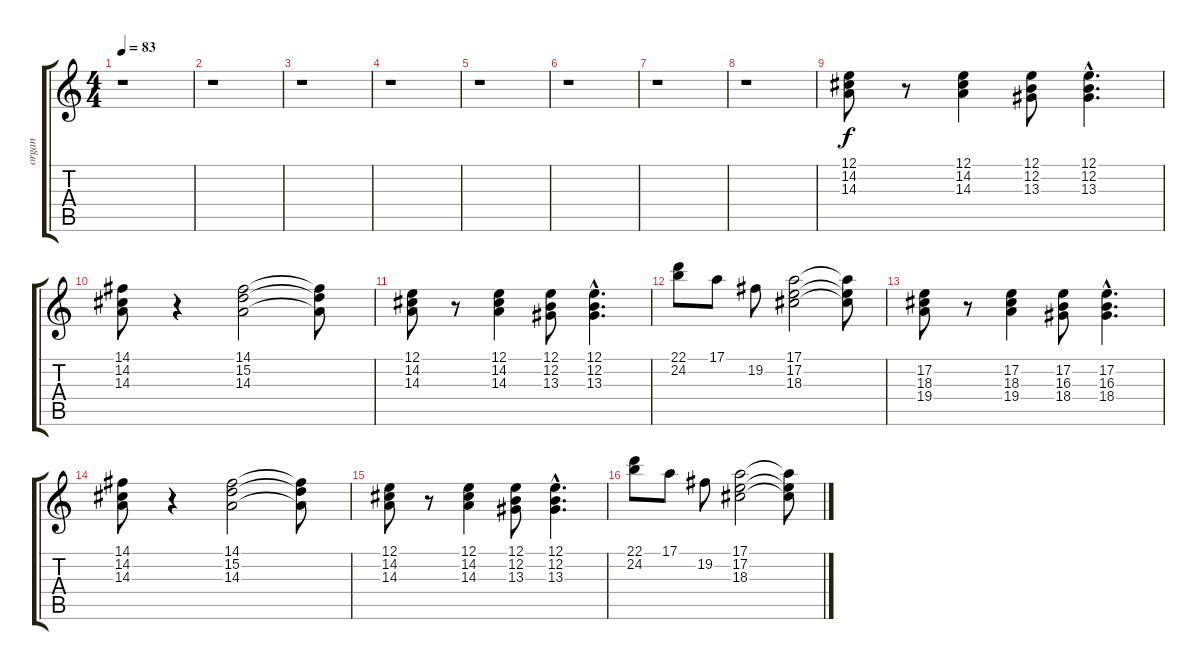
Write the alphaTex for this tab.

\track ("organ" "organ") {instrument rockorgan}
\staff {score tabs}
\tuning (E4 B3 G3 D3 A2 E2) {hide}
\ts (4 4)
\tempo 83
\clef g2
\ks c
r.1{dy f instrument rockorgan} |
r.1 |
r.1 |
r.1 |
r.1 |
r.1 |
r.1 |
r.1 |
(12.1 14.2 14.3).8 r.8 (12.1 14.2 14.3).4 (12.1 12.2 13.3).8 (12.1{hac} 12.2{hac} 13.3{hac}).4{d} |
(14.1 14.2 14.3).8 r.4 (14.1 15.2 14.3).2 (14.1{t} 15.2{t} 14.3{t}).8 |
(12.1 14.2 14.3).8 r.8 (12.1 14.2 14.3).4 (12.1 12.2 13.3).8 (12.1{hac} 12.2{hac} 13.3{hac}).4{d} |
(22.1 24.2).8 17.1.8 19.2.8 (17.1 17.2 18.3).2 (17.1{t} 17.2{t} 18.3{t}).8 |
(17.2 18.3 19.4).8 r.8 (17.2 18.3 19.4).4 (17.2 16.3 18.4).8 (17.2{hac} 16.3{hac} 18.4{hac}).4{d} |
(14.1 14.2 14.3).8 r.4 (14.1 15.2 14.3).2 (14.1{t} 15.2{t} 14.3{t}).8 |
(12.1 14.2 14.3).8 r.8 (12.1 14.2 14.3).4 (12.1 12.2 13.3).8 (12.1{hac} 12.2{hac} 13.3{hac}).4{d} |
(22.1 24.2).8 17.1.8 19.2.8 (17.1 17.2 18.3).2 (17.1{t} 17.2{t} 18.3{t}).8
